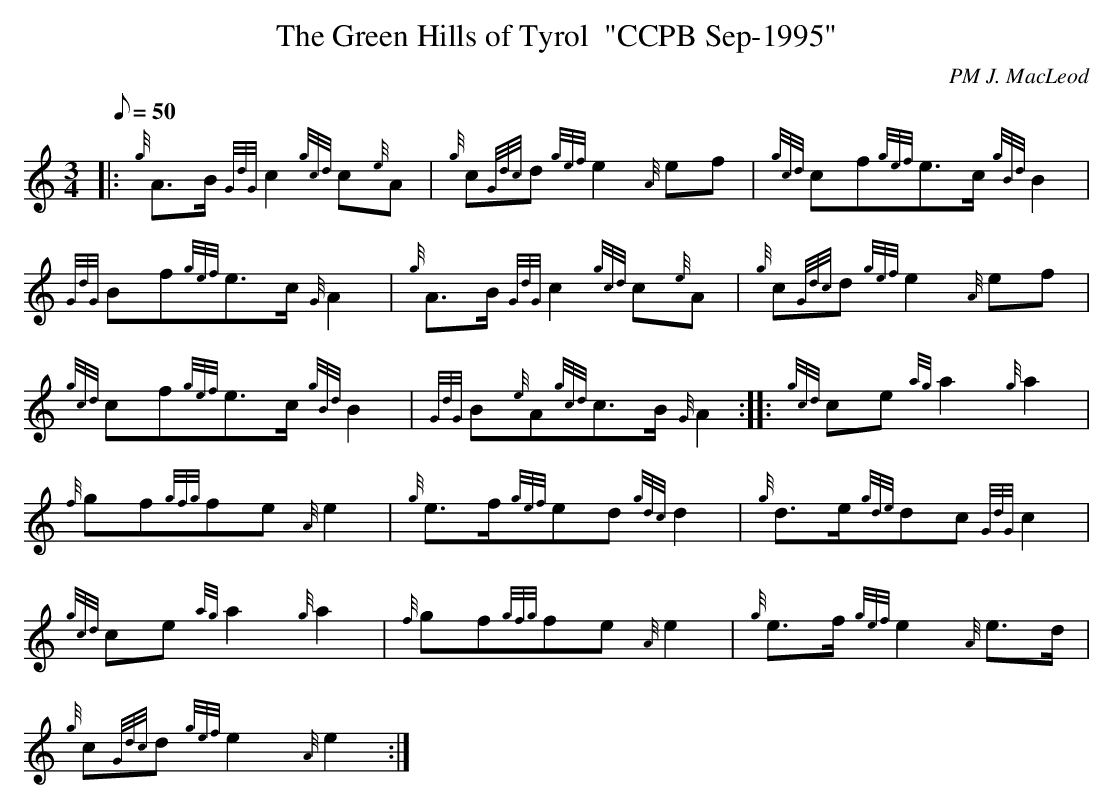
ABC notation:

X:1
T:The Green Hills of Tyrol  "CCPB Sep-1995"
C:PM J. MacLeod
M:3/4
L:1/8
Q:50
K:HP
|: {g}A3/2B/2{GdG}c2{gcd}c{e}A | \
{g}c{Gdc}d{gef}e2{A}ef | \
{gcd}cf{gef}e3/2c/2{gBd}B2 |
{GdG}Bf{gef}e3/2c/2{G}A2 | \
{g}A3/2B/2{GdG}c2{gcd}c{e}A | \
{g}c{Gdc}d{gef}e2{A}ef |
{gcd}cf{gef}e3/2c/2{gBd}B2 | \
{GdG}B{e}A{gcd}c3/2B/2{G}A2 :: \
{gcd}ce{ag}a2{g}a2 |
{f}gf{gfg}fe{A}e2 | \
{g}e3/2f/2{gef}ed{gdc}d2 | \
{g}d3/2e/2{gde}dc{GdG}c2 |
{gcd}ce{ag}a2{g}a2 | \
{f}gf{gfg}fe{A}e2 | \
{g}e3/2f/2{gef}e2{A}e3/2d/2 |
{g}c{Gdc}d{gef}e2{A}e2 :|
